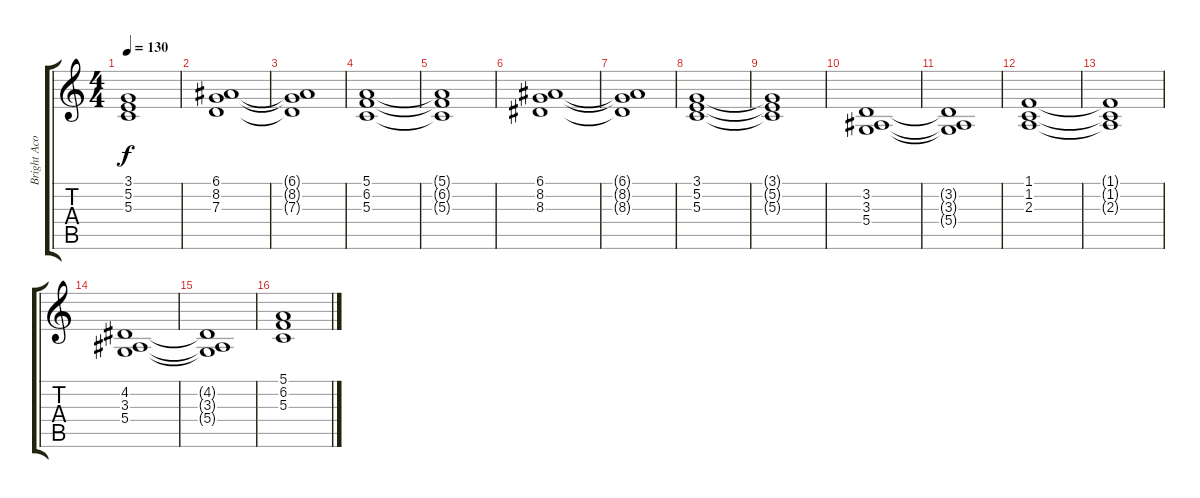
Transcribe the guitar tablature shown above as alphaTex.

\track ("Bright Acoustic Piano" "Bright Aco") {instrument brightacousticpiano}
\staff {score tabs}
\tuning (E4 B3 G3 D3 A2 E2) {hide}
\ts (4 4)
\tempo 130
\clef g2
\ks c
(3.1{t} 5.2{t} 5.3{t}).1{dy f} |
(6.1 8.2 7.3).1 |
(6.1{t} 8.2{t} 7.3{t}).1 |
(5.1 6.2 5.3).1 |
(5.1{t} 6.2{t} 5.3{t}).1 |
(6.1 8.2 8.3).1 |
(6.1{t} 8.2{t} 8.3{t}).1 |
(3.1 5.2 5.3).1 |
(3.1{t} 5.2{t} 5.3{t}).1 |
(3.2 3.3 5.4).1 |
(3.2{t} 3.3{t} 5.4{t}).1 |
(1.1 1.2 2.3).1 |
(1.1{t} 1.2{t} 2.3{t}).1 |
(4.2 3.3 5.4).1 |
(4.2{t} 3.3{t} 5.4{t}).1 |
(5.1 6.2 5.3).1
